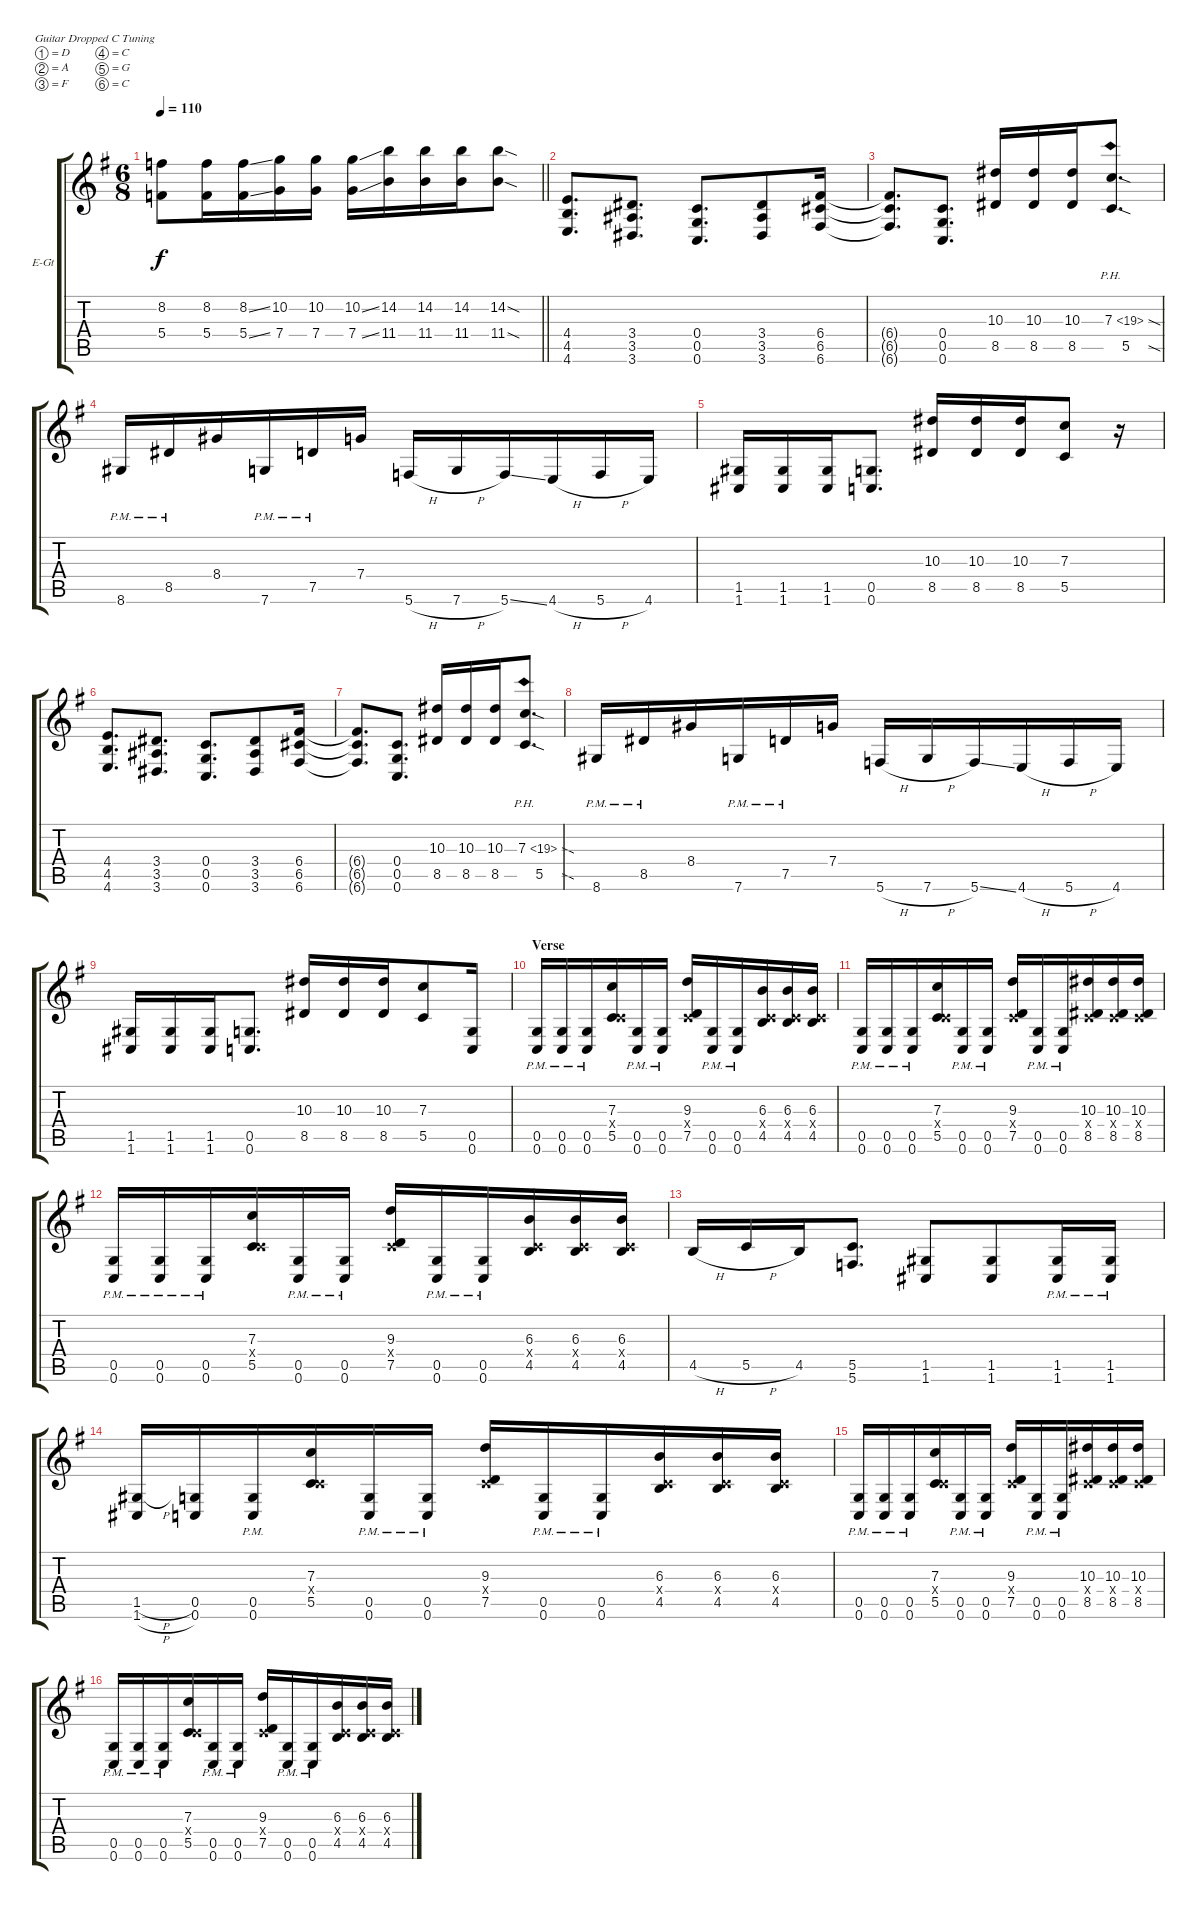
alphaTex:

\bracketExtendMode groupsimilarinstruments
\firstSystemTrackNameOrientation horizontal
\otherSystemsTrackNameOrientation horizontal
\track ("Electric Guitar 2" "E-Gt") {instrument distortionguitar}
\staff {score tabs}
\tuning (D4 A3 F3 C3 G2 C2)
\ts (6 8)
\tempo 110
\clef g2
\barLineRight lightlight
\ks eminor
(5.4 8.2).8{dy f} (8.2 5.4).16 (5.4{ss} 8.2{ss}).16 (7.4 10.2).16 (10.2 7.4).16 (7.4{ss} 10.2{ss}).16 (11.4 14.2).16 (11.4 14.2).16 (11.4 14.2).16 (11.4{sod} 14.2{sod}).8 |
(4.6 4.5 4.4).8{d} (3.6 3.4 3.5).8{d} (0.6 0.5 0.4).8{d} (3.6 3.4 3.5).8 (6.6 6.5 6.4).16 |
(6.6{t} 6.5{t} 6.4{t}).8{d} (0.6 0.5 0.4).8{d} (8.5 10.3).16 (8.5 10.3).16 (8.5 10.3).16 (5.5{sod} 7.3{ph 12 sod}).8{d} |
8.6{pm}.16 8.5{pm}.16 8.4.16 7.6{pm}.16 7.5{pm}.16 7.4.16 5.6{h}.16 7.6{h}.16 5.6{ss}.16 4.6{h}.16 5.6{h}.16 4.6.16 |
(1.6 1.5).16 (1.6 1.5).16 (1.6 1.5).16 (0.5 0.6).8{d} (8.5 10.3).16 (8.5 10.3).16 (8.5 10.3).16 (5.5 7.3).8 r.16 |
(4.6 4.5 4.4).8{d} (3.6 3.4 3.5).8{d} (0.6 0.5 0.4).8{d} (3.6 3.4 3.5).8 (6.6 6.5 6.4).16 |
(6.6{t} 6.5{t} 6.4{t}).8{d} (0.6 0.5 0.4).8{d} (8.5 10.3).16 (8.5 10.3).16 (8.5 10.3).16 (5.5{sod} 7.3{ph 12 sod}).8{d} |
8.6{pm}.16 8.5{pm}.16 8.4.16 7.6{pm}.16 7.5{pm}.16 7.4.16 5.6{h}.16 7.6{h}.16 5.6{ss}.16 4.6{h}.16 5.6{h}.16 4.6.16 |
(1.6 1.5).16 (1.6 1.5).16 (1.6 1.5).16 (0.5 0.6).8{d} (8.5 10.3).16 (8.5 10.3).16 (8.5 10.3).16 (5.5 7.3).8 (0.6 0.5).16 |
\section ("" "Verse")
(0.6{pm} 0.5{pm}).16 (0.6{pm} 0.5{pm}).16 (0.6{pm} 0.5{pm}).16 (5.5 7.3 0.4{x}).16 (0.6{pm} 0.5{pm}).16 (0.6{pm} 0.5{pm}).16 (7.5 9.3 0.4{x}).16 (0.6{pm} 0.5{pm}).16 (0.6{pm} 0.5{pm}).16 (4.5 6.3 0.4{x}).16 (4.5 6.3 0.4{x}).16 (4.5 6.3 0.4{x}).16 |
(0.6{pm} 0.5{pm}).16 (0.6{pm} 0.5{pm}).16 (0.6{pm} 0.5{pm}).16 (5.5 7.3 0.4{x}).16 (0.6{pm} 0.5{pm}).16 (0.6{pm} 0.5{pm}).16 (7.5 9.3 0.4{x}).16 (0.6{pm} 0.5{pm}).16 (0.6{pm} 0.5{pm}).16 (8.5 10.3 0.4{x}).16 (8.5 10.3 0.4{x}).16 (8.5 10.3 0.4{x}).16 |
(0.6{pm} 0.5{pm}).16 (0.6{pm} 0.5{pm}).16 (0.6{pm} 0.5{pm}).16 (5.5 7.3 0.4{x}).16 (0.6{pm} 0.5{pm}).16 (0.6{pm} 0.5{pm}).16 (7.5 9.3 0.4{x}).16 (0.6{pm} 0.5{pm}).16 (0.6{pm} 0.5{pm}).16 (4.5 6.3 0.4{x}).16 (4.5 6.3 0.4{x}).16 (4.5 6.3 0.4{x}).16 |
4.5{h}.16 5.5{h}.16 4.5.16 (5.6 5.5).8{d} (1.6 1.5).8 (1.6 1.5).8 (1.5{pm} 1.6{pm}).16 (1.6{pm} 1.5{pm}).16 |
(1.6{h} 1.5{h}).16 (0.6 0.5).16 (0.6{pm} 0.5{pm}).16 (5.5 7.3 0.4{x}).16 (0.6{pm} 0.5{pm}).16 (0.6{pm} 0.5{pm}).16 (7.5 9.3 0.4{x}).16 (0.6{pm} 0.5{pm}).16 (0.6{pm} 0.5{pm}).16 (4.5 6.3 0.4{x}).16 (4.5 6.3 0.4{x}).16 (4.5 6.3 0.4{x}).16 |
(0.6{pm} 0.5{pm}).16 (0.6{pm} 0.5{pm}).16 (0.6{pm} 0.5{pm}).16 (5.5 7.3 0.4{x}).16 (0.6{pm} 0.5{pm}).16 (0.6{pm} 0.5{pm}).16 (7.5 9.3 0.4{x}).16 (0.6{pm} 0.5{pm}).16 (0.6{pm} 0.5{pm}).16 (8.5 10.3 0.4{x}).16 (8.5 10.3 0.4{x}).16 (8.5 10.3 0.4{x}).16 |
(0.6{pm} 0.5{pm}).16 (0.6{pm} 0.5{pm}).16 (0.6{pm} 0.5{pm}).16 (5.5 7.3 0.4{x}).16 (0.6{pm} 0.5{pm}).16 (0.6{pm} 0.5{pm}).16 (7.5 9.3 0.4{x}).16 (0.6{pm} 0.5{pm}).16 (0.6{pm} 0.5{pm}).16 (4.5 6.3 0.4{x}).16 (4.5 6.3 0.4{x}).16 (4.5 6.3 0.4{x}).16
